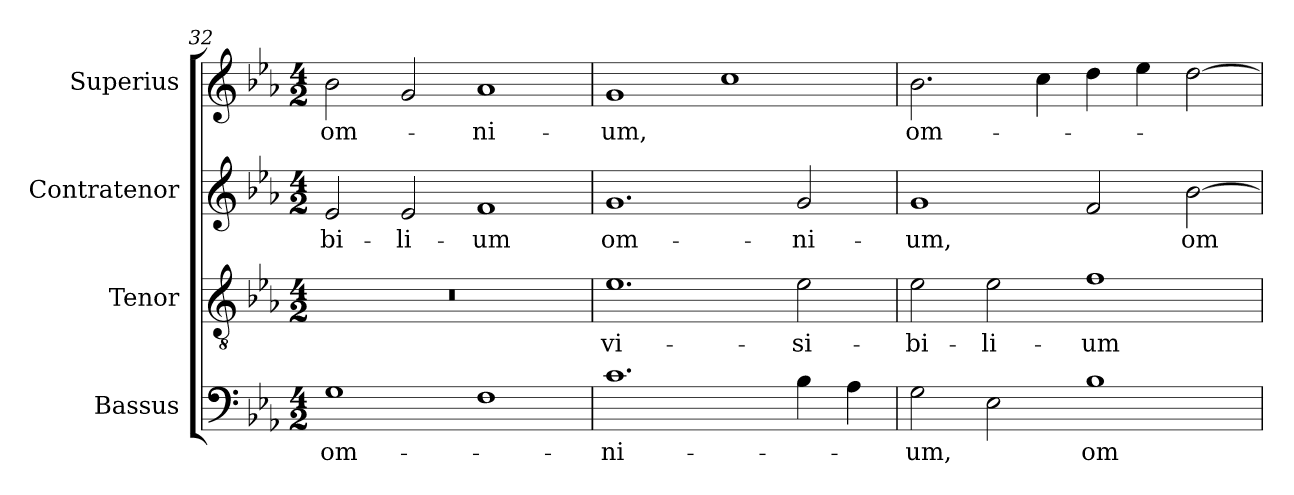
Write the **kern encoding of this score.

**kern	**text	**kern	**text	**kern	**text	**kern	**text
*part4	*part4	*part3	*part3	*part2	*part2	*part1	*part1
*staff4	*staff4	*staff3	*staff3	*staff2	*staff2	*staff1	*staff1
*I"Bassus	*	*I"Tenor	*	*I"Contratenor	*	*I"Superius	*
*I'B.	*	*I'T.	*	*	*	*	*
*clefF4	*	*clefGv2	*	*clefG2	*	*clefG2	*
*	*	*ITrd7c12	*	*ITrd7c12	*	*	*
*k[b-e-a-]	*	*k[b-e-a-]	*	*k[b-e-a-]	*	*k[b-e-a-]	*
*E-:	*	*E-:	*	*E-:	*	*E-:	*
*M4/2	*	*M4/2	*	*M4/2	*	*M4/2	*
=32	=32	=32	=32	=32	=32	=32	=32
!	!LO:LY:b:color=#000000	!LO:N:vis=1	!	!	!	!	!
!	!	!	!	!	!LO:LY:b:color=#000000	!	!
!	!	!	!	!	!	!	!LO:LY:b:color=#000000
1Gi	om-	0r	.	2E-i/	-bi-	2b-i\	om-
!	!	!	!	!	!LO:LY:b:color=#000000	!	!
.	.	.	.	2E-i/	-li-	2gi/	.
!	!	!	!	!	!LO:LY:b:color=#000000	!	!
!	!	!	!	!	!	!	!LO:LY:b:color=#000000
1Fi	.	.	.	1Fi	-um	1a-i	-ni-
=33	=33	=33	=33	=33	=33	=33	=33
!	!LO:LY:b:color=#000000	!	!	!	!	!	!
!	!	!	!LO:LY:b:color=#000000	!	!	!	!
!	!	!	!	!	!LO:LY:b:color=#000000	!	!
!	!	!	!	!	!	!	!LO:LY:b:color=#000000
1.ci	-ni-	1.E-i	vi-	1.Gi	om-	1gi	-um,
.	.	.	.	.	.	1cci	.
!	!	!	!LO:LY:b:color=#000000	!	!	!	!
!	!	!	!	!	!LO:LY:b:color=#000000	!	!
4B-i\	.	2E-i\	-si-	2Gi/	-ni-	.	.
4A-i\	.	.	.	.	.	.	.
=34	=34	=34	=34	=34	=34	=34	=34
!	!LO:LY:b:color=#000000	!	!	!	!	!	!
!	!	!	!LO:LY:b:color=#000000	!	!	!	!
!	!	!	!	!	!LO:LY:b:color=#000000	!	!
!	!	!	!	!	!	!	!LO:LY:b:color=#000000
2Gi\	-um,	2E-i\	-bi-	1Gi	-um,	2.b-i\	om-
!	!	!	!LO:LY:b:color=#000000	!	!	!	!
2E-i\	.	2E-i\	-li-	.	.	.	.
.	.	.	.	.	.	4cci\	.
!	!LO:LY:b:color=#000000	!	!	!	!	!	!
!	!	!	!LO:LY:b:color=#000000	!	!	!	!
1B-i	om-	1Fi	-um	2Fi/	.	4ddi\	.
.	.	.	.	.	.	4ee-i\	.
!	!	!	!	!	!LO:LY:b:color=#000000	!	!
.	.	.	.	[>2B-i\	om-	[>2ddi\	.
=	=	=	=	=	=	=	=
*-	*-	*-	*-	*-	*-	*-	*-
